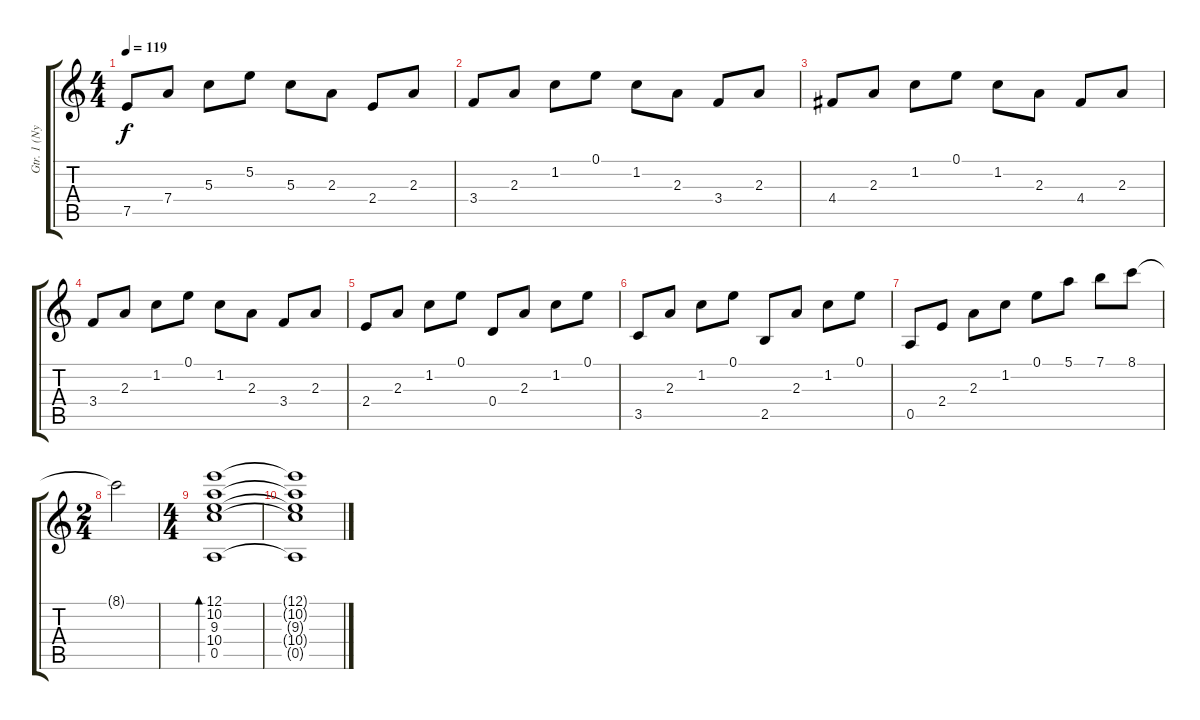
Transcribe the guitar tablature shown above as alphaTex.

\track ("Gtr. 1 (Nylon Acoustic)" "Gtr. 1 (Ny") {instrument acousticguitarsteel}
\staff {score tabs}
\tuning (E4 B3 G3 D3 A2 E2) {hide}
\ts (4 4)
\tempo 119
\clef g2
\ks c
7.5.8{dy f} 7.4.8 5.3.8 5.2.8 5.3.8 2.3.8 2.4.8 2.3.8 |
3.4.8 2.3.8 1.2.8 0.1.8 1.2.8 2.3.8 3.4.8 2.3.8 |
4.4.8 2.3.8 1.2.8 0.1.8 1.2.8 2.3.8 4.4.8 2.3.8 |
3.4.8 2.3.8 1.2.8 0.1.8 1.2.8 2.3.8 3.4.8 2.3.8 |
2.4.8 2.3.8 1.2.8 0.1.8 0.4.8 2.3.8 1.2.8 0.1.8 |
3.5.8 2.3.8 1.2.8 0.1.8 2.5.8 2.3.8 1.2.8 0.1.8 |
0.5.8 2.4.8 2.3.8 1.2.8 0.1.8 5.1.8 7.1.8 8.1.8 |
\ts (2 4)
8.1{t}.2 |
\ts (4 4)
(12.1 10.2 9.3 10.4 0.5).1{bd 480} |
(12.1{t} 10.2{t} 9.3{t} 10.4{t} 0.5{t}).1
